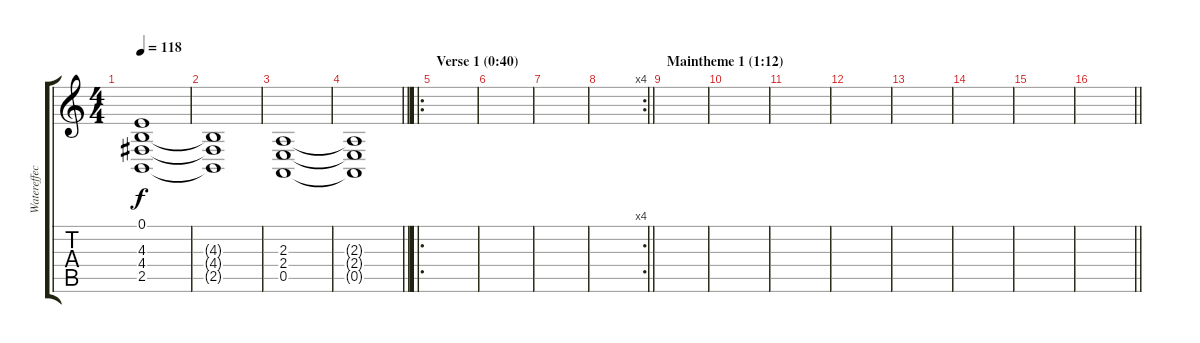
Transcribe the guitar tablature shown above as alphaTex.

\track ("Watereffects" "Watereffec") {instrument seashore}
\staff {score tabs}
\tuning (E4 B3 G3 D3 A2 E2) {hide}
\ts (4 4)
\tempo 118
\clef g2
\ks c
(0.1 4.3 4.4 2.5).1{dy f volume 5} |
(4.3{t} 4.4{t} 2.5{t}).1 |
(2.3 2.4 0.5).1 |
\barLineRight lightlight
(2.3{t} 2.4{t} 0.5{t}).1 |
\ro
\section ("" "Verse 1 (0:40)")
|
|
|
\rc 4
\barLineRight lightlight
|
\section ("" "Maintheme 1 (1:12)")
|
|
|
|
|
|
|
\barLineRight lightlight
